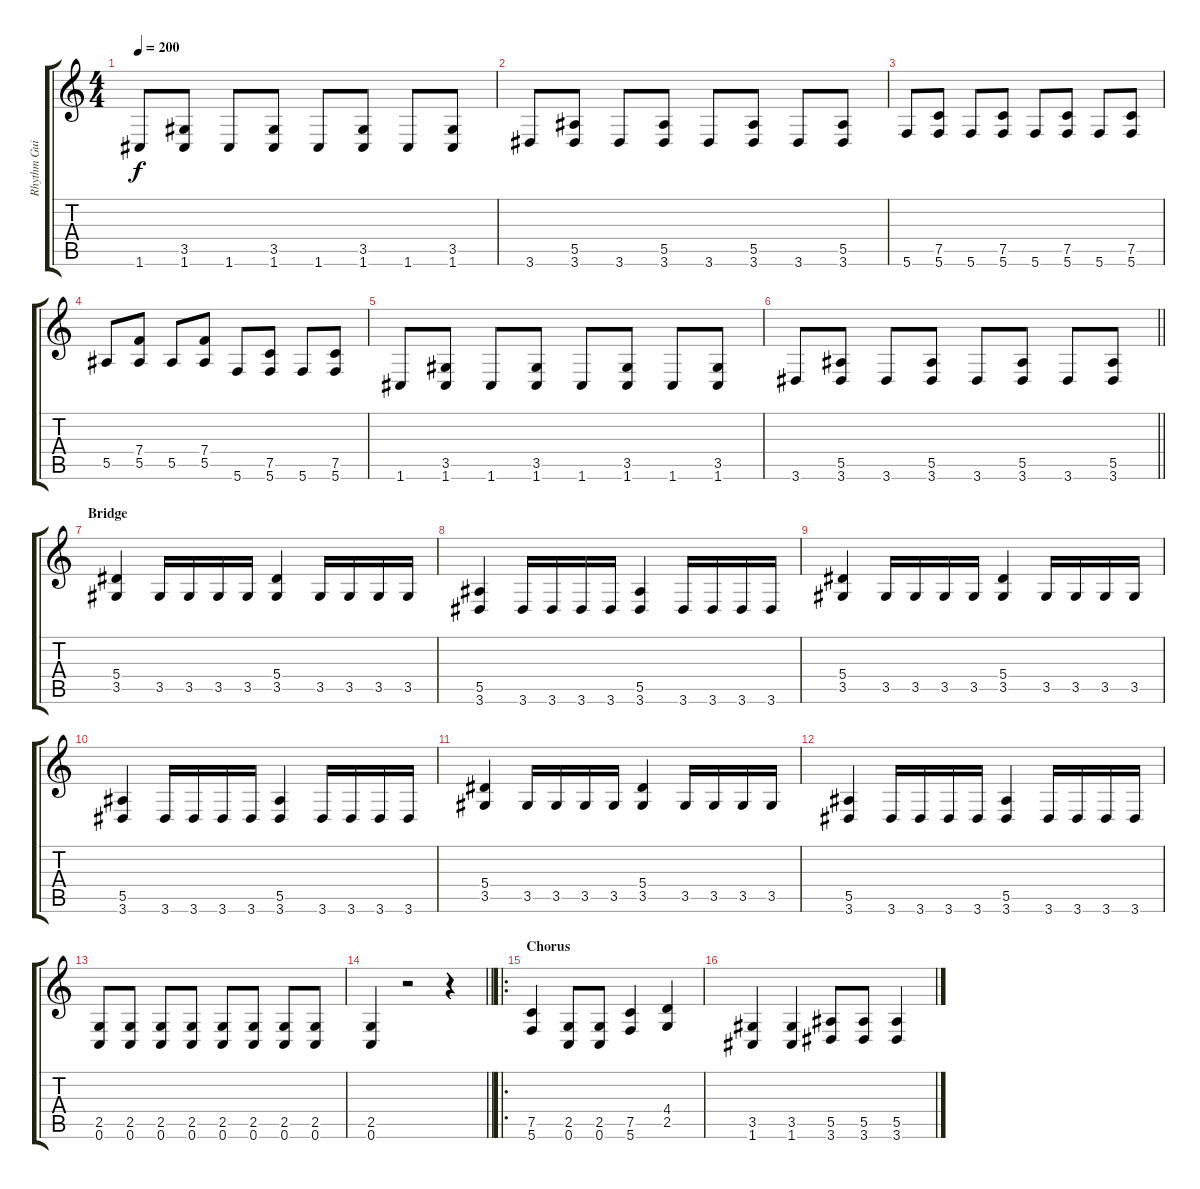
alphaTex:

\track ("Rhythm Guitar" "Rhythm Gui") {instrument distortionguitar}
\staff {score tabs}
\tuning (C4 G3 Eb3 Bb2 F2 C2) {hide}
\ts (4 4)
\tempo 200
\clef g2
\ks c
1.6.8{dy f} (3.5 1.6).8 1.6.8 (3.5 1.6).8 1.6.8 (3.5 1.6).8 1.6.8 (3.5 1.6).8 |
3.6.8 (5.5 3.6).8 3.6.8 (5.5 3.6).8 3.6.8 (5.5 3.6).8 3.6.8 (5.5 3.6).8 |
5.6.8 (7.5 5.6).8 5.6.8 (7.5 5.6).8 5.6.8 (7.5 5.6).8 5.6.8 (7.5 5.6).8 |
5.5.8 (7.4 5.5).8 5.5.8 (7.4 5.5).8 5.6.8 (7.5 5.6).8 5.6.8 (7.5 5.6).8 |
1.6.8 (3.5 1.6).8 1.6.8 (3.5 1.6).8 1.6.8 (3.5 1.6).8 1.6.8 (3.5 1.6).8 |
\barLineRight lightlight
3.6.8 (5.5 3.6).8 3.6.8 (5.5 3.6).8 3.6.8 (5.5 3.6).8 3.6.8 (5.5 3.6).8 |
\section ("" "Bridge")
(5.4 3.5).4 3.5.16 3.5.16 3.5.16 3.5.16 (5.4 3.5).4 3.5.16 3.5.16 3.5.16 3.5.16 |
(5.5 3.6).4 3.6.16 3.6.16 3.6.16 3.6.16 (5.5 3.6).4 3.6.16 3.6.16 3.6.16 3.6.16 |
(5.4 3.5).4 3.5.16 3.5.16 3.5.16 3.5.16 (5.4 3.5).4 3.5.16 3.5.16 3.5.16 3.5.16 |
(5.5 3.6).4 3.6.16 3.6.16 3.6.16 3.6.16 (5.5 3.6).4 3.6.16 3.6.16 3.6.16 3.6.16 |
(5.4 3.5).4 3.5.16 3.5.16 3.5.16 3.5.16 (5.4 3.5).4 3.5.16 3.5.16 3.5.16 3.5.16 |
(5.5 3.6).4 3.6.16 3.6.16 3.6.16 3.6.16 (5.5 3.6).4 3.6.16 3.6.16 3.6.16 3.6.16 |
(2.5 0.6).8 (2.5 0.6).8 (2.5 0.6).8 (2.5 0.6).8 (2.5 0.6).8 (2.5 0.6).8 (2.5 0.6).8 (2.5 0.6).8 |
\barLineRight lightlight
(2.5 0.6).4 r.2 r.4 |
\ro
\section ("" "Chorus")
(7.5 5.6).4 (2.5 0.6).8 (2.5 0.6).8 (7.5 5.6).4 (4.4 2.5).4 |
(3.5 1.6).4 (3.5 1.6).4 (5.5 3.6).8 (5.5 3.6).8 (5.5 3.6).4
